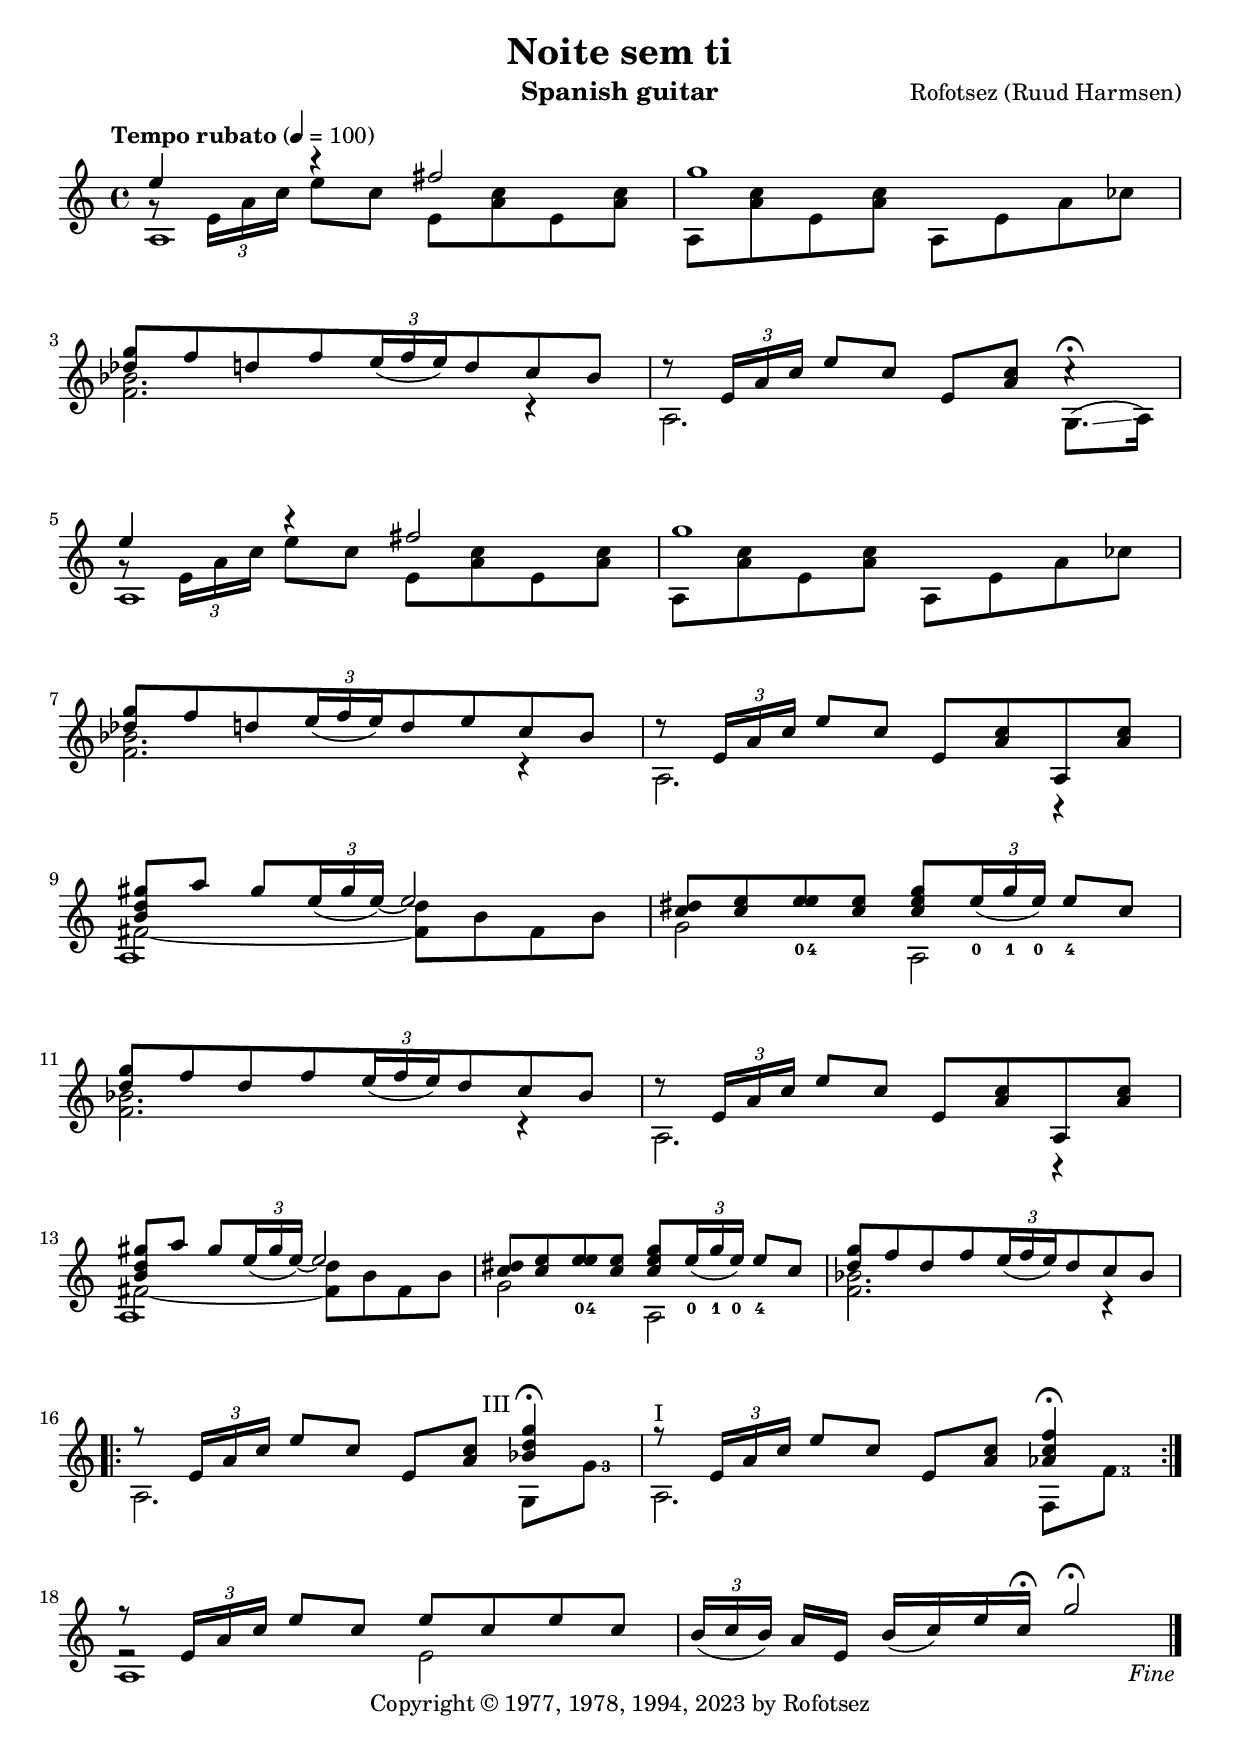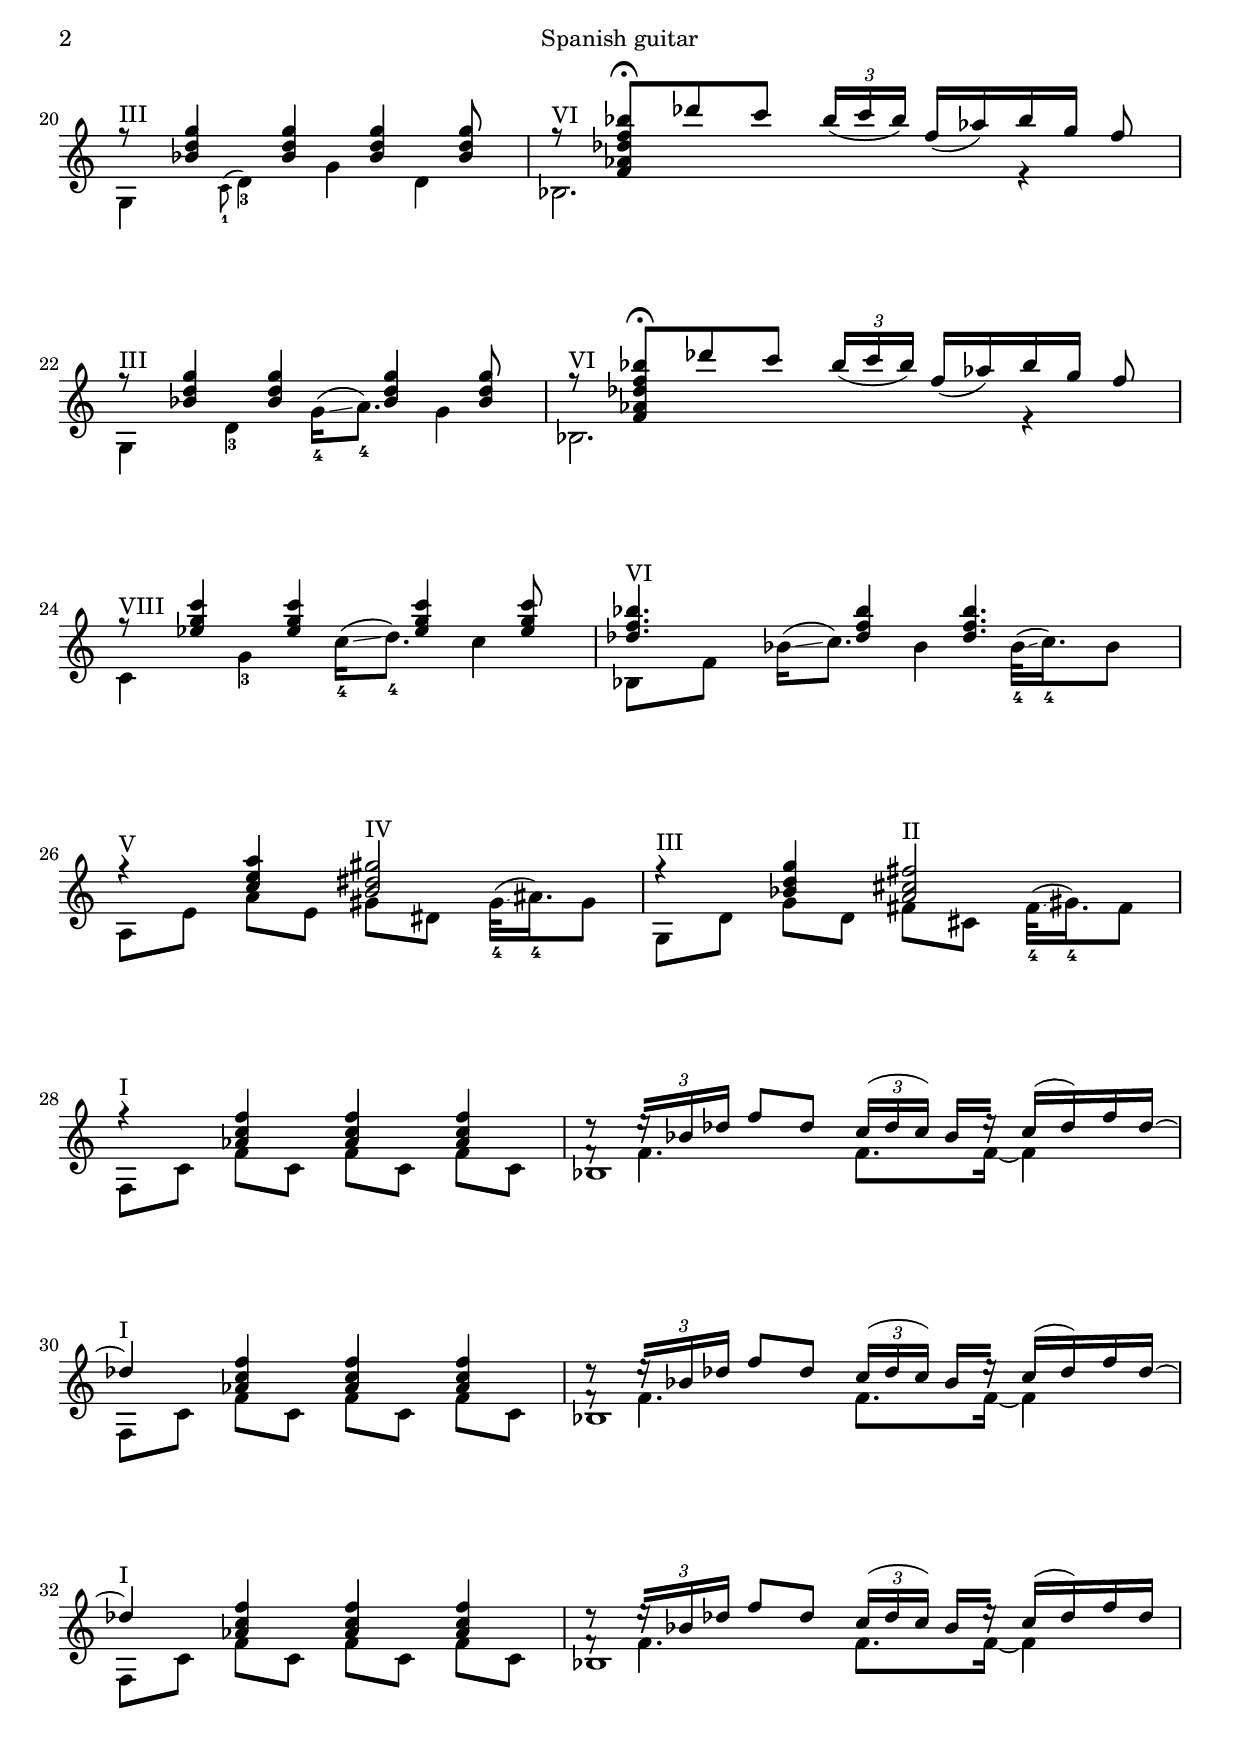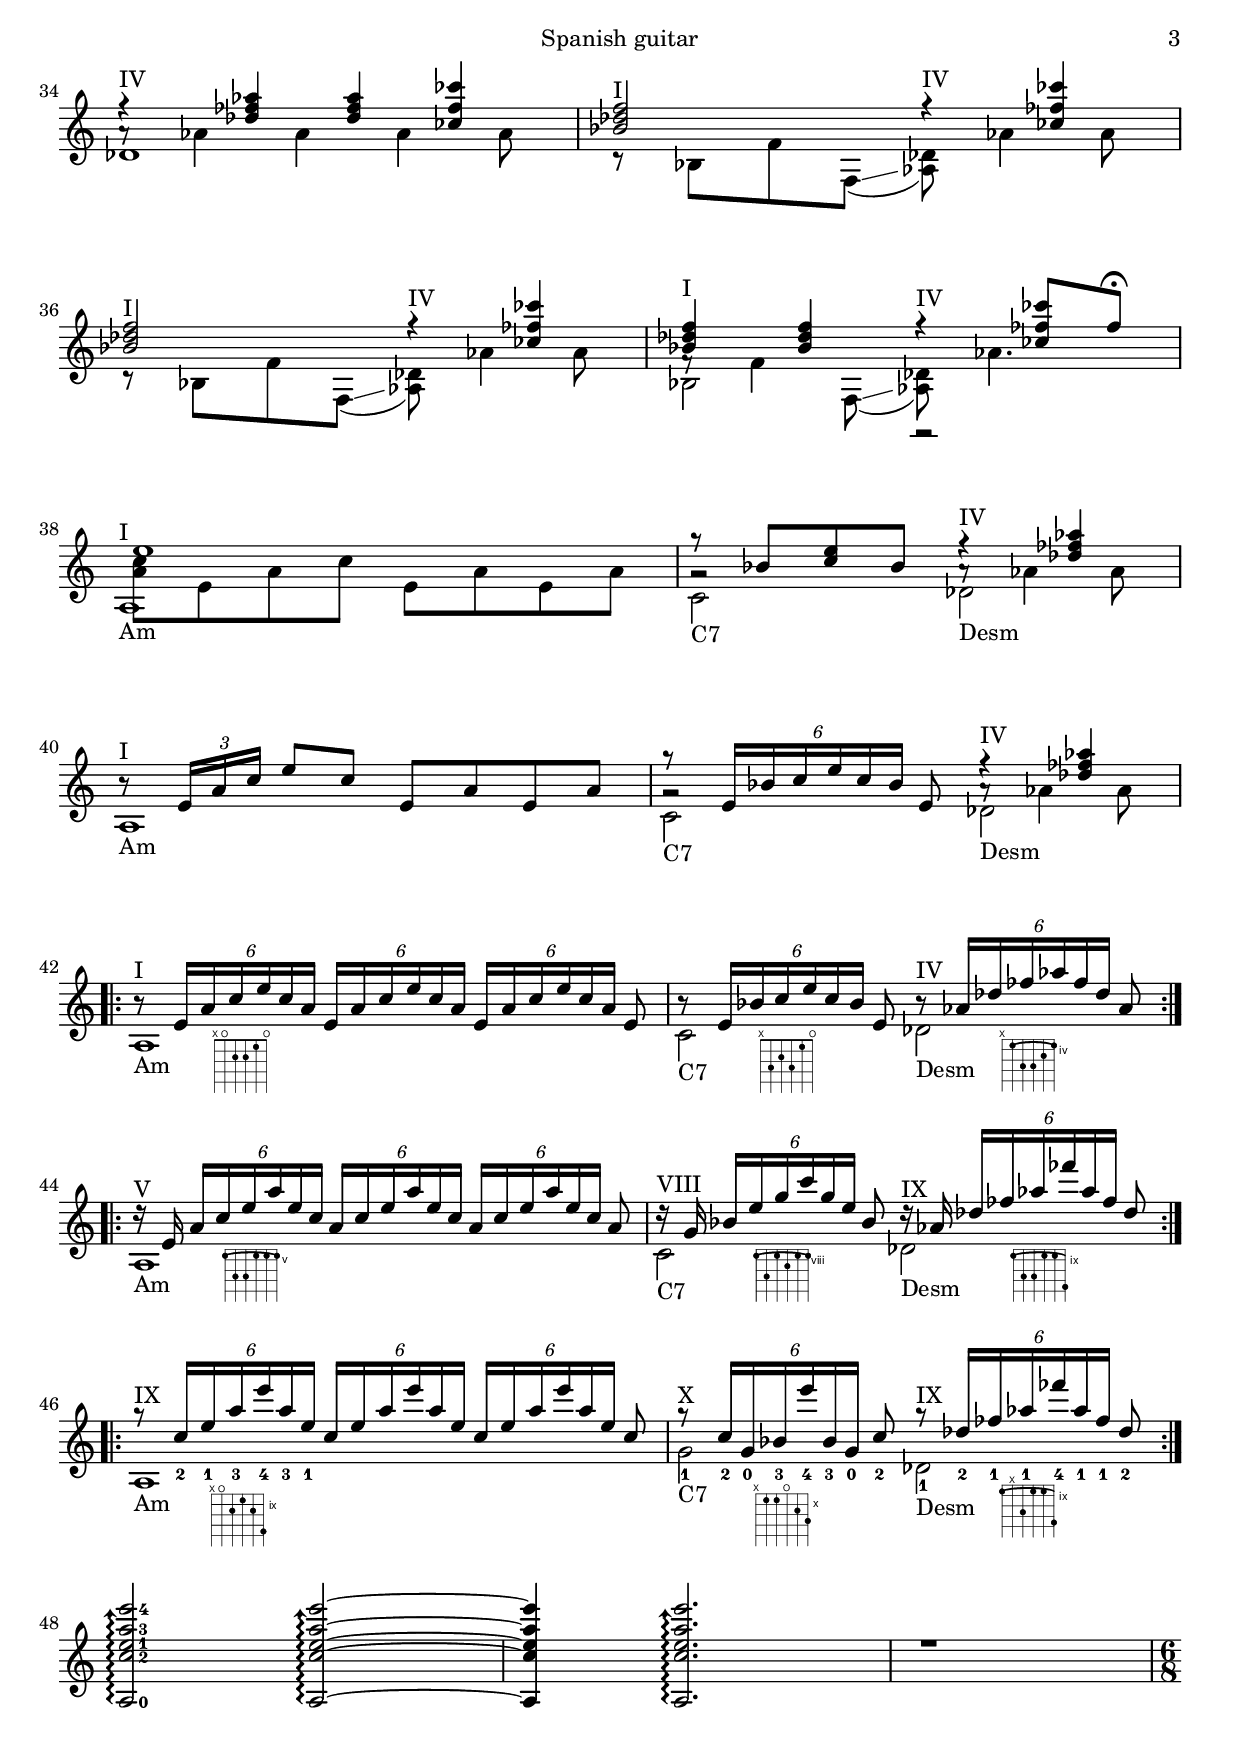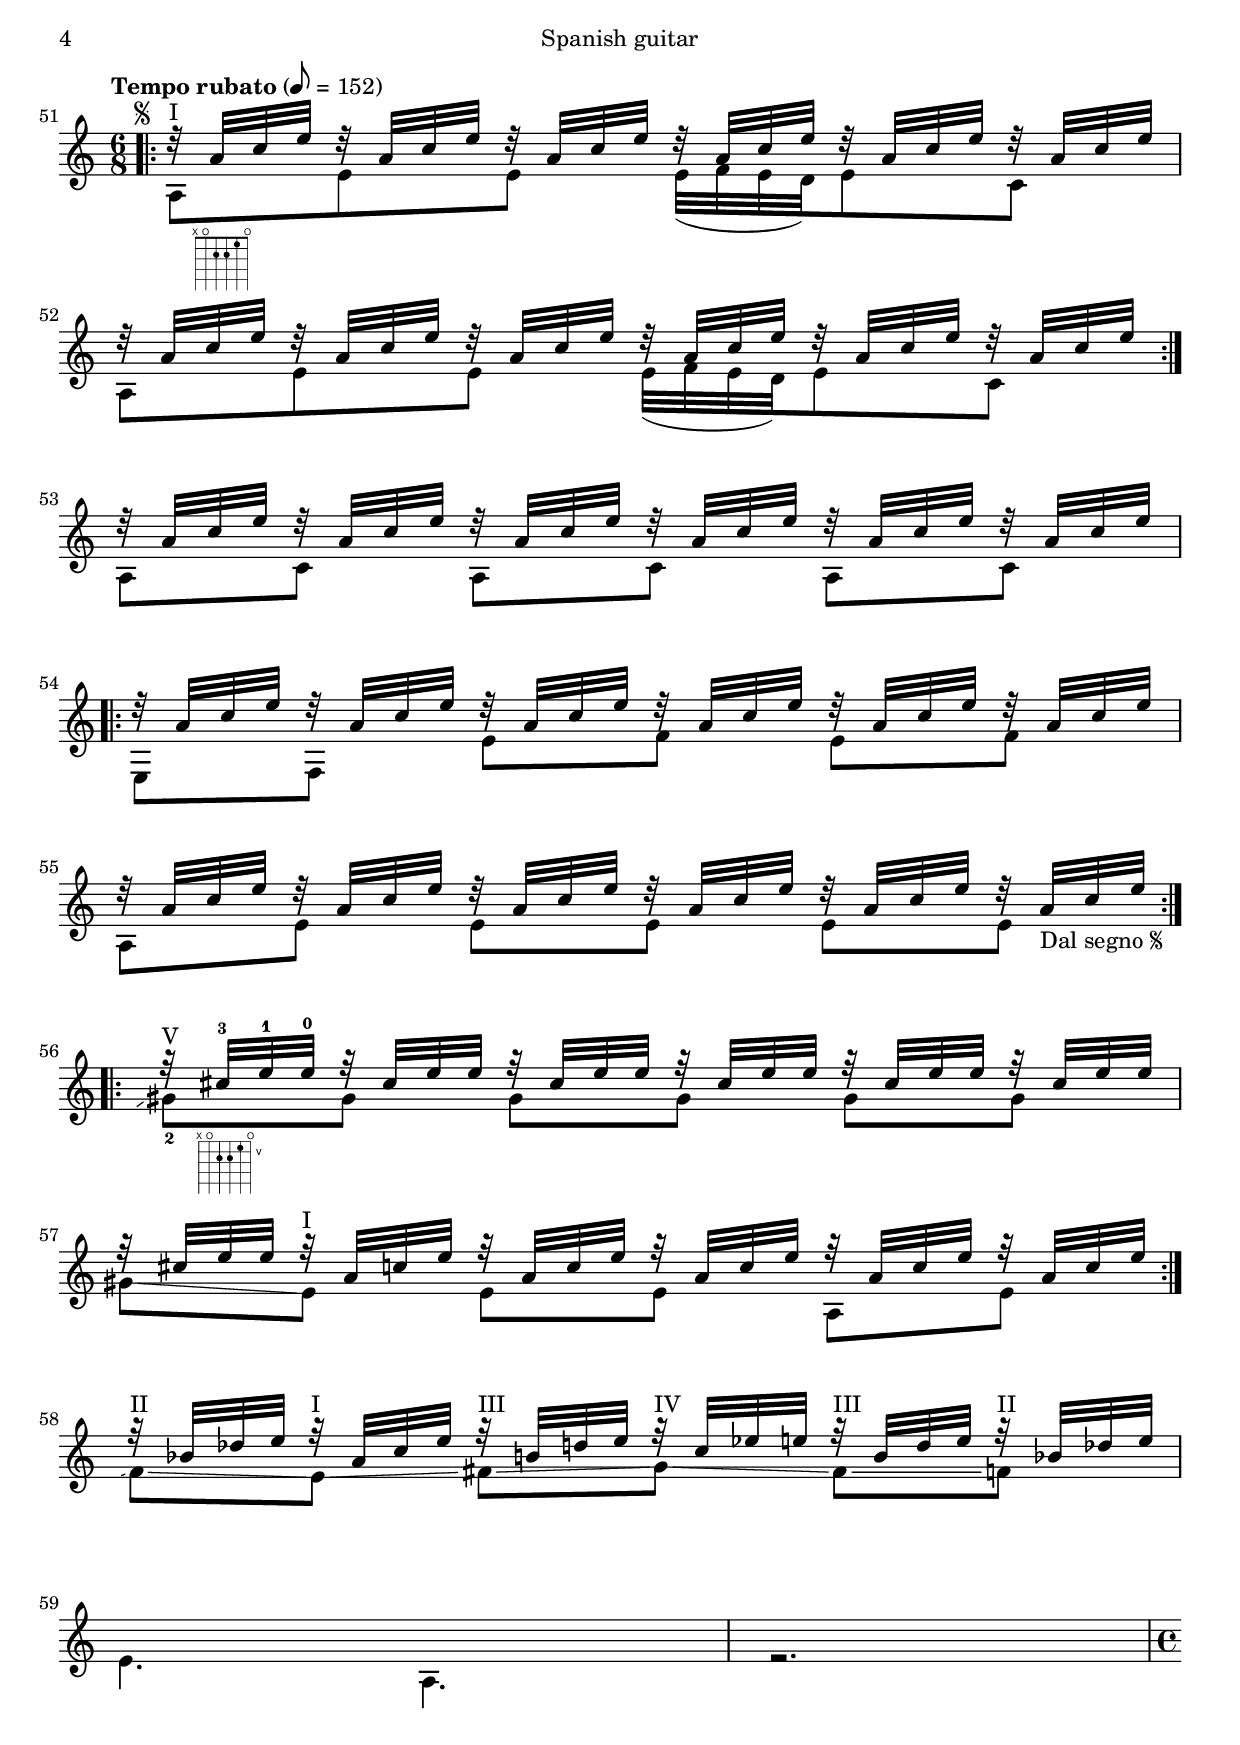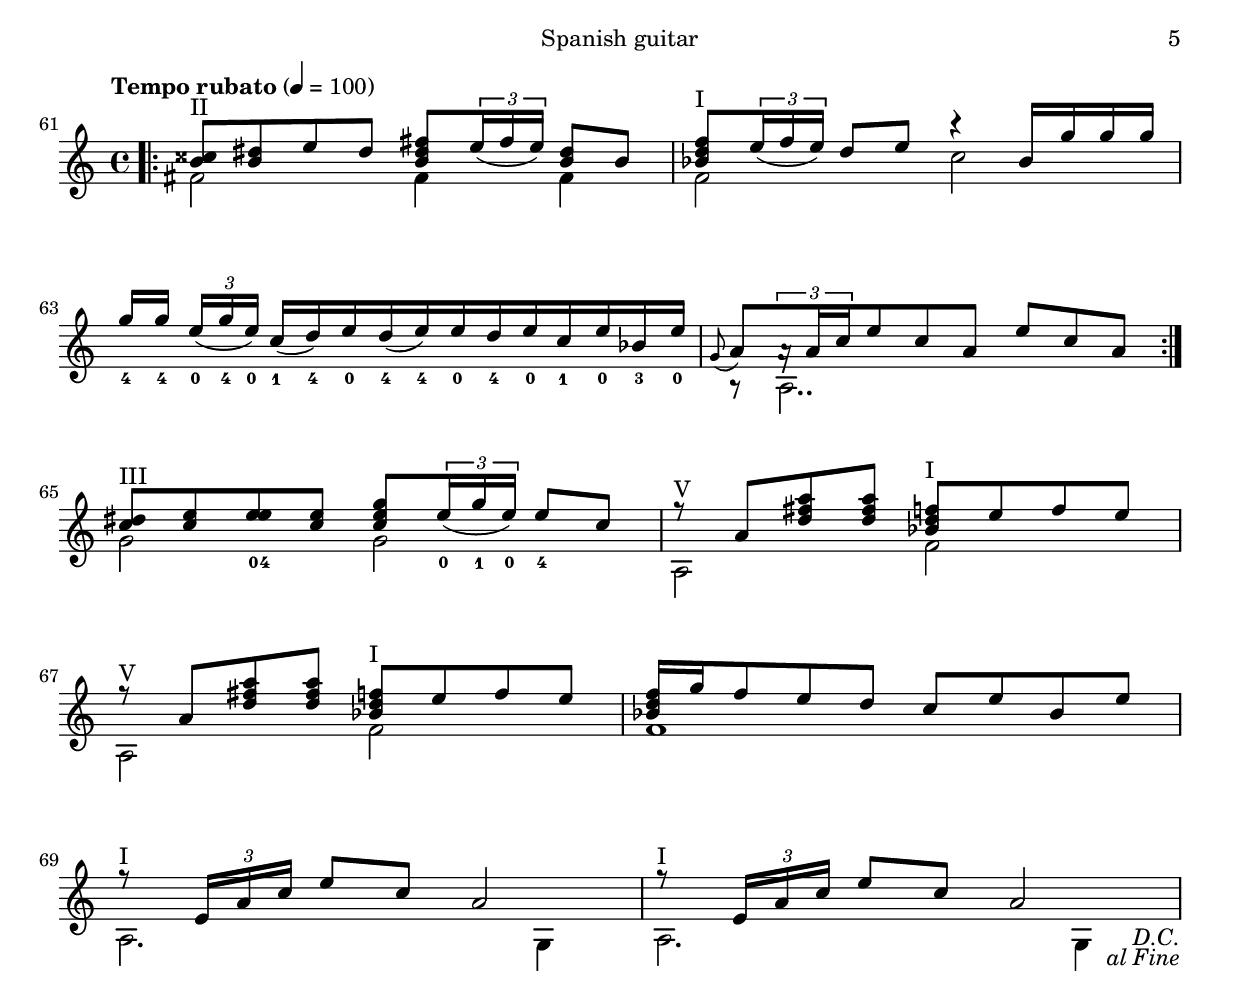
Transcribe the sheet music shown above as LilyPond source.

\version "2.24.2"

\header {
  title = "Noite sem ti"
  composer = "Rofotsez (Ruud Harmsen)"
  instrument = "Spanish guitar"
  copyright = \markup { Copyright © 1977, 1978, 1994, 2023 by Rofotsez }
  }

musiq = {
  \set Staff.midiInstrument = "acoustic guitar (nylon)"
  \time 4/4
  \tempo "Tempo rubato" 4 = 100
  \transposition c

  \repeat segno 2 {
  <<
  \new Voice \relative { \voiceOne
    e''4 b'\rest fis2 g1
    % Bar 3
    <des g>8 [ f d f
    \omit TupletBracket \tuplet 3/2 {e16_( f e)} d8 c bes ]
    % Bar 4
    d8\rest \tuplet 3/2 {e,16 a c} e8 c e, <a c> c4\rest \fermata
    }
  \new Voice \relative { \voiceTwo
    g'8\rest \tuplet 3/2 {e16 a c} e8 c e, <a c> e q
    % Bar 2
    a, q e' q a, e' a ces \break
    % Bars 3 and 4
    s1 s1 \break
    }
  \new Voice \relative { \voiceFour
    a1 s1
    % Bar 3
    <f' bes>2. r4
    % Bar 4
    a,2. g8.\glissando ^(a16)
    }
  >>

  <<
  \new Voice \relative { \voiceOne
    % Bar 5 and 6
    e''4 b'\rest fis2 g1
    % Bar 7
    <des g>8 [ f d
    \omit TupletBracket \tuplet 3/2 {e16 _(f e)} d8 e c bes ]
    % Bar 8
    d8\rest \tuplet 3/2 {e,16 a c} e8 c e, <a c> a, q
    }
  \new Voice \relative { \voiceTwo
    % Bar 5
    g'8\rest \tuplet 3/2 {e16 a c} e8 c e, <a c> e q
    % Bar 6
    a, q e' q a, e' a ces
    % Bar 7
    s1
    % Bar 8
    s1
    }
  \new Voice \relative { \voiceFour
    % Bar 5
    a1
    % Bar 6
    s1 \break
    % Bar 7
    <f' bes>2. r4
    % Bar 8
    a,2. r4 \break
    }
  >>

  <<
  \new Voice \relative { \voiceOne
    % Bar 9
    <b' d gis>8 a' gis
    \omit TupletBracket \tuplet 3/2 {e16 _(gis e_~)}
    e2

    % Bar 10 first half
    <c dis>8 <c e>
    <e_0 e_4> <c e>
    % Bar 10 second half
    <c e g>8
    \omit TupletBracket \tuplet 3/2
    {<e_0>16 _(<g_1> <e_0>)} <e_4>8 c

    % Bar 11
    <d g>8 [ f d f
    \omit TupletBracket \tuplet 3/2 {e16 _(f e)} d8 c bes ]
    % Bar 12
    d8\rest \tuplet 3/2 {e,16 a c} e8 c e, <a c> a, q
    }

  \new Voice \relative { \voiceTwo
    % Bar 9
    fis'2~ <fis d'>8 b fis b
    % Bar 10
    s1 \break
    % Bar 11
    s1
    % Bar 12
    s1 \break
    }

  \new Voice \relative { \voiceFour
    % Bar 9
    a1
    % Bar 10
    g'2 a,2
    % Bar 11
    <f' bes>2. r4
    % Bar 12
    a,2. r4
    }
  >>

  <<
  \new Voice \relative { \voiceOne
    % Bar 13
    <b' d gis>8 a' gis
    \omit TupletBracket \tuplet 3/2 {e16 _(gis e_~)}
    e2

    % Bar 14 first half
    <c dis>8 <c e>
    <e_0 e_4> <c e>
    % Bar 14 second half
    <c e g>8
    \omit TupletBracket \tuplet 3/2
    {<e_0>16 _(<g_1> <e_0>)} <e_4>8 c

    % Bar 15
    <d g>8 [ f d f
    \omit TupletBracket \tuplet 3/2 {e16 _(f e)} d8 c bes ]
    }

  \new Voice \relative { \voiceTwo
    % Bar 13
    fis'2~ <fis d'>8 b fis b
    % Bar 14
    s1
    % Bar 15
    s1 \break
    }

  \new Voice \relative { \voiceFour
    % Bar 13
    a1
    % Bar 14
    g'2 a,2
    % Bar 15
    <f' bes>2. r4
    }
  >>

  \repeat volta 2 {
  <<
  \new Voice \relative { \voiceOne
    % Bar 16 first half
    r8 \tuplet 3/2 {e'16 a c} e8 c
    % Bar 16 second half
    e, <a c>^"   III" <bes d g>4 \fermata
    % Bar 17 first half
    r8^"I" \tuplet 3/2 {e,16 a c} e8 c
    % Bar 17 second half
    e, <a c> <as c f>4 \fermata
    }

  \new Voice \relative { \voiceTwo
    % Bars 16 and 17
    s1 s1 \break
    }

  \new Voice \relative { \voiceFour
    % Bar 16
    a2. g8 \set fingeringOrientations = #'(right) <g'-3>
    % Bar 17
    a,2. f8 \set fingeringOrientations = #'(right) <f'-3>
    }
  >>
  } % End of \repeat volta 2

  <<
  \new Voice \relative { \voiceOne
    % Bar 18
    r8 \tuplet 3/2 {e'16 a c} e8 c e c e c
    % Bar 19
    \omit TupletBracket \tuplet 3/2 {b16 _(c b)} a [e]
    b' [ _(c) e c] \fermata g'2 \fermata
    }
  \new Voice \relative { \voiceTwo
    % Bars 18 and 19
    e'2\rest e2 s1 \break
    \pageBreak
    }
  \new Voice \relative { \voiceFour
    % Bars 18 and 19
    a1 s1
    }
  >>
  \volta 2 \fine
  \volta 1 {

  <<
  \new Voice \relative { \voiceOne
    % Bar 20
    r8 <bes' d g>4 q q q8
    % Bar 21
    r8 <f as des f bes> \fermata des'' c
    \omit TupletBracket \tuplet 3/2 {bes16 _(c bes)} f16 [_(as) bes g] f8
    % Bar 22
    r8 <bes, d g>4 q q q8
    % Bar 23
    r8 <f as des f bes> \fermata des'' c
    \omit TupletBracket \tuplet 3/2 {bes16 _(c bes)} f16 [_(as) bes g] f8
    % Bar 24
    r8 <es g c>4 q q q8
    % Bar 25
    <des f bes>4. q4 q4.
    % Bar 26
    r4 <c e a> <b dis gis>2
    % Bar 27
    r4 <bes d g> <a cis fis>2
    }
  \new Voice \relative { \voiceTwo
    % Bars 20 to 27
    s1 s1 \break s1 s1 \break s1 s1 \break s1 s1 \break
    }
  \new Voice \relative { \voiceFour
    % Bar 20
    g4^"III" \grace c8_1 ^(d4_3) g4 d
    % Bar 21
    bes2.^"VI" r4
    % Bar 22
    g4^"III" d'4_3 g16_4 \glissando ^(a8._4) g4
    % Bar 23
    bes,2.^"VI" r4
    % Bar 24
    c4^"VIII" g'4_3 c16_4 \glissando ^(d8._4) c4
    % Bar 25
    bes,8^"VI" f' bes16 \glissando ^(c8.) bes4 bes32_4 \glissando ^(c16._4) bes8
    % Bar 26
    a,8^"V" [e'] a [e] gis^"IV" dis gis32_4 \glissando ^(ais16._4) gis8
    % Bar 27
    g,8^"III" [d'] g [d] fis^"II" cis fis32_4 \glissando ^(gis16._4) fis8
    }
  >>

  <<
  \new Voice \relative { \voiceOne
    % Bar 28
    r4 <as' c f> q q
    % Bar 29
    d8\rest \tuplet 3/2 {e16\rest [bes des]} f8 des
    \omit TupletBracket \tuplet 3/2 {c16 ^(des c)}
    bes16 [e\rest] c ^(des) f des ~ % Tie extends over bar line

    % Bar 30
    des4 <as c f> q q
    % Bar 31
    d8\rest \tuplet 3/2 {e16\rest [bes des]} f8 des
    \omit TupletBracket \tuplet 3/2 {c16 ^(des c)}
    bes16 [e\rest] c ^(des) f des ~ % Tie extends over bar line

    % Bar 32
    des4 <as c f> q q
    % Bar 33
    d8\rest \tuplet 3/2 {e16\rest [bes des]} f8 des
    \omit TupletBracket \tuplet 3/2 {c16 ^(des c)}
    bes16 [e\rest] c ^(des) f des
    }
  \new Voice \relative { \voiceTwo
    % Bar 28 and 29
    s1 f'8\rest f4. f8. f16 ~ f4
    % Bar 30 and 31
    s1 f8\rest f4. f8. f16 ~ f4
    % Bar 32 and 33
    s1 f8\rest f4. f8. f16 ~ f4
    }
  \new Voice \relative { \voiceFour
    % Bar 28
    f8^"I" [c'] f [c] f [c] f [c]
    % Bar 29
    bes1 \break

    % Bar 30
    f8^"I" [c'] f [c] f [c] f [c]
    % Bar 31
    bes1 \break

    % Bar 32
    f8^"I" [c'] f [c] f [c] f [c]
    % Bar 33
    bes1 \break
    }
  >>

  <<
  \new Voice \relative { \voiceOne
    % Bar 34
    r4 <des'' fes as> q <ces fes ces'>
    % Bar 35
    <bes des f>2 r4 <ces fes ces'>
    % Bar 36
    <bes des f>2 r4 <ces fes ces'>
    % Bar 37
    <bes des f>4 q r <ces fes ces'>8 [fes] \fermata
    }
  \new Voice \relative { \voiceTwo
    % Bar 34
    as'8\rest as4 as as as8
    % Bar 35
    r8 bes, f' f, \glissando (<as des>) as'4 as8
    % Bar 36
    r8 bes, f' f, \glissando (<as des>) as'4 as8
    % Bar 37
    f8\rest f4 f,8 \glissando (<as des>) as'4.
    }
  \new Voice \relative { \voiceFour
    % Bar 34
    des'1^"IV"
    % Bar 35
    s2^"I" s2^"IV" \break
    % Bar 36
    s2^"I" s2^"IV"
    % Bar 37
    bes2^"I" r2^"IV" \break
    }
  >>

  %{ Bar 38 thru 41 were in the 1994 score, but were reconstructed
     in 2023, from improvisation variants that existed after, and
     probably also long before 1994. That they are more accurate
     became apparent after checking the Midi generated by Lilypond.
  %}

  <<
  \new Voice \relative { \voiceOne
    % Bar 38
    e''1
    % Bar 39
    g8\rest bes, <c e> bes
    r4 <des fes as>4
    }
  \new Voice \relative { \voiceTwo
    % Bar 38
    <a' c>8 e a c e, a e a
    % Bar 39
    g2\rest
    a8\rest as4 as8
    }
  \new Voice \relative { \voiceFour
    % Bars 38
    a1^"I"_"Am"
    % Bars 39
    c2_"C7" des2^"IV"_"Desm" \break
    }
  >>

  <<
  \new Voice \relative { \voiceOne
    % Bar 40
    b'8\rest \tuplet 3/2 {e,16 a c} e8 c] e, [a e a]
    % Bar 41
    g'8\rest \tuplet 6/4 {e,16 [bes' c e c bes]} e,8
    r4 <des' fes as>4
    }
  \new Voice \relative { \voiceTwo
    % Bar 40
    s1
    % Bar 41
    g'2\rest
    a8\rest as4 as8
    }
  \new Voice \relative { \voiceFour
    % Bars 40
    a1^"I"_"Am"
    % Bars 41
    c2_"C7" des2^"IV"_"Desm" \break
    }
  >>

  \repeat volta 2 {
  <<
  \new Voice \relative { \voiceOne
    % Bar 42
    b'8\rest
    \tuplet 6/4 { e,16 [a c_\markup
    {\fret-diagram "6-x;5-o;4-2;3-2;2-1;1-o;"}
                            e c a] }
    \tuplet 6/4 { e16  [a c e c a] }
    \tuplet 6/4 { e16  [a c e c a] }
    e8
    % Bar 43
    b'8\rest
    \tuplet 6/4 { e,16 [bes' c_\markup
    {\fret-diagram "6-x;5-3;4-2;3-3;2-1;1-o;"}
                            e c bes] }
    e,8
    b'8\rest
    \tuplet 6/4 { as16 [des fes_\markup
    {\fret-diagram "c:5-1-4;6-x;5-4;4-6;3-6;2-5;1-4;"}
                            as fes des] }
    as8
    }
  \new Voice \relative { \voiceFour
    % Bar 42 and 43
    a1^"I"_"Am" c2_"C7" des2^"IV"_"Desm" \break
    }
  >>
  } % End of \repeat volta 2

  \repeat volta 2 {
  <<
  \new Voice \relative { \voiceOne
    % Bar 44
    d''16\rest e,16
    \tuplet 6/4 { a16 [c e_\markup
    {\fret-diagram "c:1-6-5;6-5;5-7;4-7;3-5;2-5;1-5;"}
                           a e c] }
    \tuplet 6/4 { a16 [c e a e c] }
    \tuplet 6/4 { a16 [c e a e c] }
    a8
    % Bar 45
    d16\rest g,16
    \tuplet 6/4 { bes16 [e g_\markup
    {\fret-diagram "c:1-6-8;6-8;5-10;4-8;3-9;2-8;1-8;"}
                             c g e] }
    bes8
    d16\rest as16
    \tuplet 6/4 { des16 [fes as_\markup
    {\fret-diagram "c:1-6-9;6-9;5-11;4-11;3-9;2-9;1-12;"}
                                fes' as, fes] }
    des8
    }
  \new Voice \relative { \voiceFour
    % Bar 44 and 45
    a1^"V"_"Am" c2^"VIII"_"C7" des2^"IX"_"Desm" \break
    }
  >>
  } % End of \repeat volta 2

  %{ Bars 46 and 47 (repeated twice) were not in the original 1970
     composition, and not in the 1994 score. I (RH) figured them
     out and added them, 27 August 2023, as a replacement of the
     1994 rasgueado, which I never managed to play well with the
     barré chords, and which never felt comfortable.
   %}
  \repeat volta 2 {
  <<
  \new Voice \relative { \voiceOne
    % Bar 46
    g''8\rest
    \tuplet 6/4 { c,16_2 [e_1 a_3_\markup
    {\fret-diagram "6-x;5-o;4-10;3-9;2-10;1-12;"}
                           e'_4 a,_3 e_1] }
    \tuplet 6/4 { c16 [e a e' a, e] }
    \tuplet 6/4 { c16 [e a e' a, e] }
    c8
    % Bar 47
    g'8\rest
    \tuplet 6/4 { c,16_2 [g_0 bes_3_\markup
    {\fret-diagram "6-x;5-10;4-10;3-o;2-11;1-12;"}
                           e'_4 bes,_3 g_0] }
    c8_2
    g'8\rest
    \tuplet 6/4 { des16_2 [fes_1 as_1_\markup
    {\fret-diagram "c:1-6-9;6-9;5-x;4-11;3-9;2-9;1-12;"}
                           fes'_4 as,_1 fes_1] }
    des8_2
    }
  \new Voice \relative { \voiceFour
    % Bar 46 and 47
    a1^"IX"_"Am"
    g'2_1^"X"_"C7" des2_1^"IX"_"Desm" \break
    }
  >>
  } % End of \repeat volta 2

  <<
  \new Voice \relative { \voiceOne
    % Bar 48, 49 and 50
    \set fingeringOrientations = #'(right)
    \arpeggioArrowUp
    <a-0 c'-2 e-1 a-3 e'-4>2\arpeggio
    <a c' e a e'>2\arpeggio ~
    <a c' e a e'>4
    <a c' e a e'>2.\arpeggio
    r1
    \pageBreak
    }
  >>

  \time 6/8
  \tempo "Tempo rubato" 8 = 152
  \transposition c

  \mark \markup \segno
  \repeat volta 2 {

  \repeat volta 2 {
  <<
  \new Voice \relative { \voiceOne
    % Bar 51
    d''32\rest a_\markup
    {\fret-diagram "6-x;5-o;4-2;3-2;2-1;1-o;"}
                                 c e
    \repeat unfold 5 {d32\rest a c e}
    % Bar 52
    \repeat unfold 6 {d32\rest a c e}
    }
  \new Voice \relative { \voiceFour
    % Bar 51
    a8^"I" e'8 e8 e32 (f e d) e8 c8
    \break
    % Bar 52
    a8 e'8 e8 e32 (f e d) e8 c8
    \break
    }
  >>
  } % End of \repeat volta 2

  <<
  \new Voice \relative { \voiceOne
    % Bar 53
    \repeat unfold 6 {d''32\rest a c e}
    }
  \new Voice \relative { \voiceFour
    % Bar 53
    a8 [c] a [c] a [c] \break
    \break
    }
  >>

  \repeat volta 2 {
  <<
  \new Voice \relative { \voiceOne
    % Bar 54 and 55
    \repeat unfold 6 {d''32\rest a c e}
    \repeat unfold 5 {  d32\rest a c e}
    d32\rest a_\markup { Dal segno \segno} c e
    }
  \new Voice \relative { \voiceFour
    % Bar 54 and 55
    e8  [f]  e' [f] e [f] \break
    a,8 [e'] e  [e] e [e] \break
    }
  >>
  } % End of \repeat volta 2

  } % End of \segno part

  \repeat volta 2 {
  <<
  \new Voice \relative { \voiceOne
    % Bar 56
    f''32\rest cis^3_\markup
    {\fret-diagram "6-x;5-o;4-6;3-6;2-5;1-o;"}
                                 e^1 e^0
    \repeat unfold 5 {f32\rest cis e e}
    % Bar 57
    f32\rest cis e e
    \repeat unfold 5 {f32\rest a, c e}
    }
  \new Voice \relative { \voiceFour
    % Bar 56
    \once \hideNotes \grace e' \glissando
    gis8_2^"V" [gis] gis [gis] gis [gis]
    \break
    % Bar 57
    gis8 \glissando [e^"I"] e [e] a, [e']
    \break
    }
  >>
  } % End of \repeat volta 2

  <<
  \new Voice \relative { \voiceOne
    % Bar 58
    f''32\rest bes, des e
    f32\rest a, c e
    f32\rest b, d e
    f32\rest c es e
    f32\rest b, d e
    f32\rest bes, des e
    }
  \new Voice \relative { \voiceFour
    % Bar 58
    \once \hideNotes \grace e' \glissando
    f8^"II"   \glissando
    [e^"I"]   \glissando
    fis^"III" \glissando
    [g^"IV"]  \glissando
    fis^"III" \glissando
    [f^"II"]
    \break
    }
  >>

  <<
  \new Voice \relative { \voiceFour
    % Bar 59 and 60
    e'4. a,4. r2. \break \pageBreak
    }
  >>

  \time 4/4
  \tempo "Tempo rubato" 4 = 100

  \repeat volta 2 {
  <<
  \new Voice \relative { \voiceOne
    % Bar 61
    <b' cisis>8 <b dis> e dis
    <b dis fis> \tuplet 3/2 {e16 _(fis e)} <b dis>8 b
    % Bar 62
    <bes d f> \tuplet 3/2 {e16 _(f e)} d8 e
    r4 bes16 g' g g 
    % Bar 63
    g16_4 [g_4] \tuplet 3/2 {e_0 [_(g_4 e_0)]}
    c_1 [_(d_4) e_0 d_4 _(e_4) e_0 d_4 e_0 c_1 
    e_0 bes_3 e_0]
    % Bar 64
    \grace g,8 _(a) [\tuplet 3/2 {a16\rest a c}
    e8 c a] e' [c a]
    }
  \new Voice \relative { \voiceFour
    % Bar 61 and 62
    fis'2^"II" fis4 fis
    f2^"I" c'2 \break
    % Bar 63 and 64
    s1 a,8\rest a2..
    }
  >>
  } % End of \repeat volta 2

  <<
  \new Voice \relative { \voiceOne
    % Bar 65
    <c'' dis>8 <c e> <e_0 e_4> <c e>
    <c e g> \tuplet 3/2 {e16_0 _(g_1 e_0)} e8_4 c
    % Bar 66
    r8 a <d fis a> q <bes d f> e f e
    % Bar 67
    r8 a, <d fis a> q <bes d f> e f e
    % Bar 68
    <bes d f>16 [g' f8 e d] c [e bes e]
    % Bar 69 and 70
    \repeat unfold 2
      {r8 \tuplet 3/2 {e,16 a c} e8 c a2}
    }
  \new Voice \relative { \voiceFour
    % Bar 65 and 66
    g'2^"III" g2 a,^"V" f'^"I" \break
    % Bar 67 and 68
    a,2^"V" f'2^"I" f1 \break
    % Bar 69 and 70
    \repeat unfold 2 {a,2.^"I" g4} \break
    }
  >>

  } % End of \volta 1
  } % End of \repeat for Da capo al fine.
  } % End of \new Staff, or "musiq ="

\score { \musiq \layout {indent = 0\mm} }
\score { \unfoldRepeats \musiq \midi {} }
